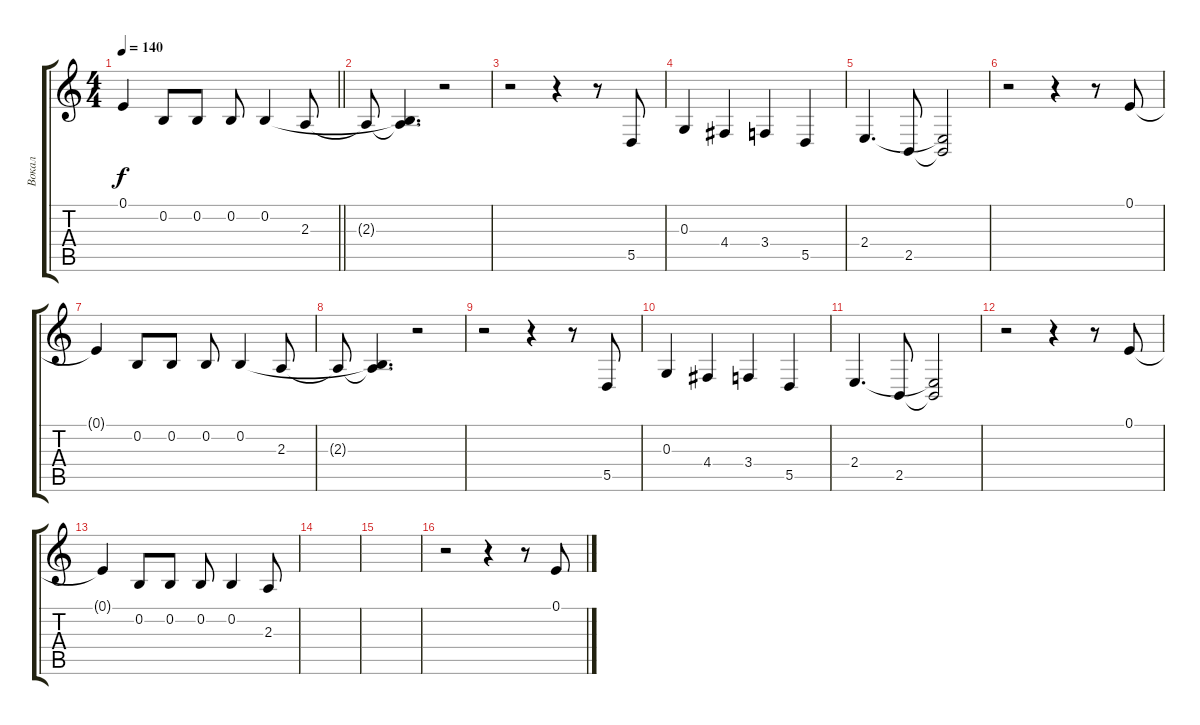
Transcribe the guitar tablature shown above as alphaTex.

\track ("Вокал" "Вокал") {instrument drawbarorgan}
\staff {score tabs}
\tuning (E4 B3 G3 D3 A2 E2) {hide}
\ts (4 4)
\tempo 140
\clef g2
\barLineRight lightlight
\ks c
0.1{t}.4{dy f} 0.2.8 0.2.8 0.2.8 0.2.4 2.3.8 |
2.3{t}.8 (0.2{t} 2.3{t}).4{d} r.2 |
r.2 r.4 r.8 5.5.8 |
0.3.4 4.4.4 3.4.4 5.5.4 |
2.4.4{d} 2.5.8 (2.4{t} 2.5{t}).2 |
r.2 r.4 r.8 0.1.8 |
0.1{t}.4 0.2.8 0.2.8 0.2.8 0.2.4 2.3.8 |
2.3{t}.8 (0.2{t} 2.3{t}).4{d} r.2 |
r.2 r.4 r.8 5.5.8 |
0.3.4 4.4.4 3.4.4 5.5.4 |
2.4.4{d} 2.5.8 (2.4{t} 2.5{t}).2 |
r.2 r.4 r.8 0.1.8 |
0.1{t}.4 0.2.8 0.2.8 0.2.8 0.2.4 2.3.8 |
|
|
r.2 r.4 r.8 0.1.8
